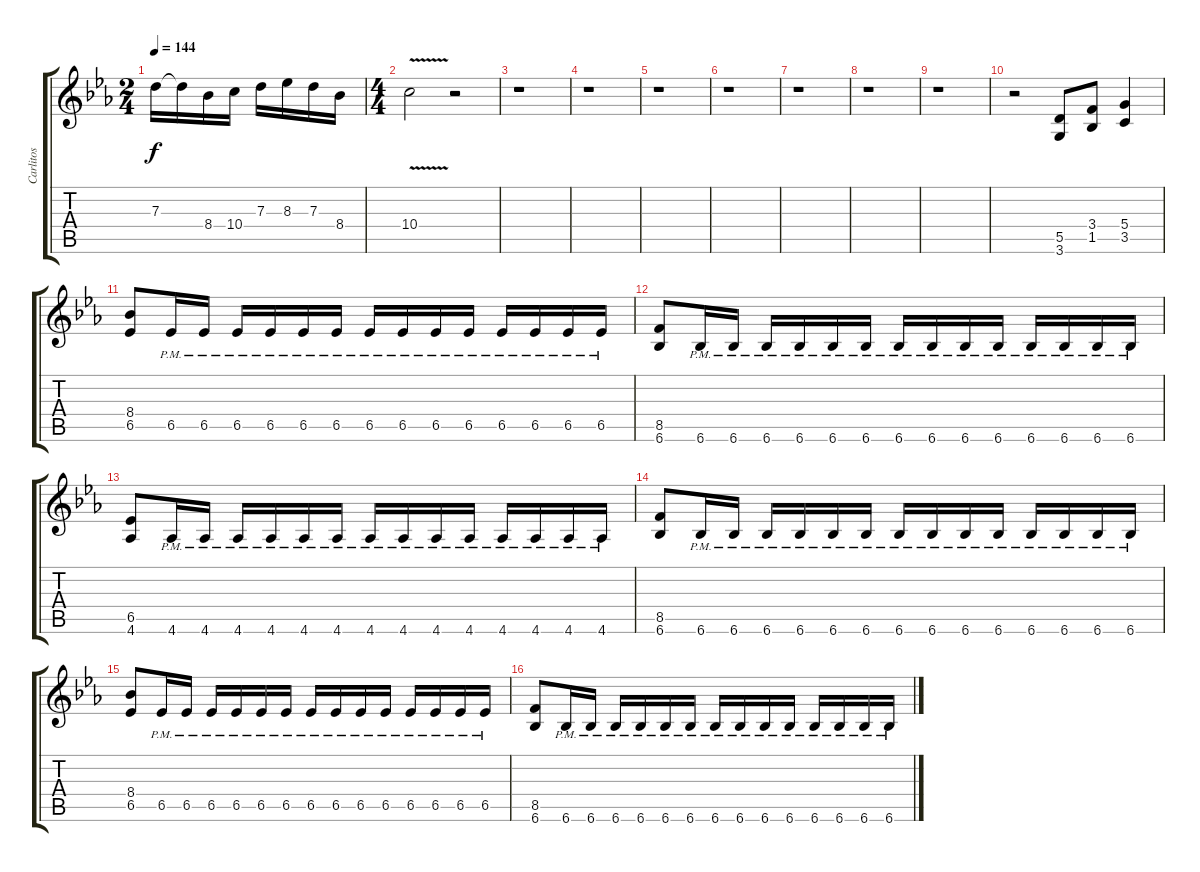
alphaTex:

\track ("Carlitos" "Carlitos") {instrument distortionguitar}
\staff {score tabs}
\tuning (E4 B3 G3 D3 A2 E2) {hide}
\ts (2 4)
\tempo 144
\clef g2
\ks eb
7.3.16{dy f} 7.3{t}.16 8.4.16 10.4.16 7.3.16 8.3.16 7.3.16 8.4.16 |
\ts (4 4)
10.4{v}.2 r.2 |
r.1 |
r.1 |
r.1 |
r.1 |
r.1 |
r.1 |
r.1 |
r.2 (5.5 3.6).8 (3.4 1.5).8 (5.4 3.5).4 |
(8.4 6.5).8 6.5{pm}.16 6.5{pm}.16 6.5{pm}.16 6.5{pm}.16 6.5{pm}.16 6.5{pm}.16 6.5{pm}.16 6.5{pm}.16 6.5{pm}.16 6.5{pm}.16 6.5{pm}.16 6.5{pm}.16 6.5{pm}.16 6.5{pm}.16 |
(8.5 6.6).8 6.6{pm}.16 6.6{pm}.16 6.6{pm}.16 6.6{pm}.16 6.6{pm}.16 6.6{pm}.16 6.6{pm}.16 6.6{pm}.16 6.6{pm}.16 6.6{pm}.16 6.6{pm}.16 6.6{pm}.16 6.6{pm}.16 6.6{pm}.16 |
(6.5 4.6).8 4.6{pm}.16 4.6{pm}.16 4.6{pm}.16 4.6{pm}.16 4.6{pm}.16 4.6{pm}.16 4.6{pm}.16 4.6{pm}.16 4.6{pm}.16 4.6{pm}.16 4.6{pm}.16 4.6{pm}.16 4.6{pm}.16 4.6{pm}.16 |
(8.5 6.6).8 6.6{pm}.16 6.6{pm}.16 6.6{pm}.16 6.6{pm}.16 6.6{pm}.16 6.6{pm}.16 6.6{pm}.16 6.6{pm}.16 6.6{pm}.16 6.6{pm}.16 6.6{pm}.16 6.6{pm}.16 6.6{pm}.16 6.6{pm}.16 |
(8.4 6.5).8 6.5{pm}.16 6.5{pm}.16 6.5{pm}.16 6.5{pm}.16 6.5{pm}.16 6.5{pm}.16 6.5{pm}.16 6.5{pm}.16 6.5{pm}.16 6.5{pm}.16 6.5{pm}.16 6.5{pm}.16 6.5{pm}.16 6.5{pm}.16 |
(8.5 6.6).8 6.6{pm}.16 6.6{pm}.16 6.6{pm}.16 6.6{pm}.16 6.6{pm}.16 6.6{pm}.16 6.6{pm}.16 6.6{pm}.16 6.6{pm}.16 6.6{pm}.16 6.6{pm}.16 6.6{pm}.16 6.6{pm}.16 6.6{pm}.16
